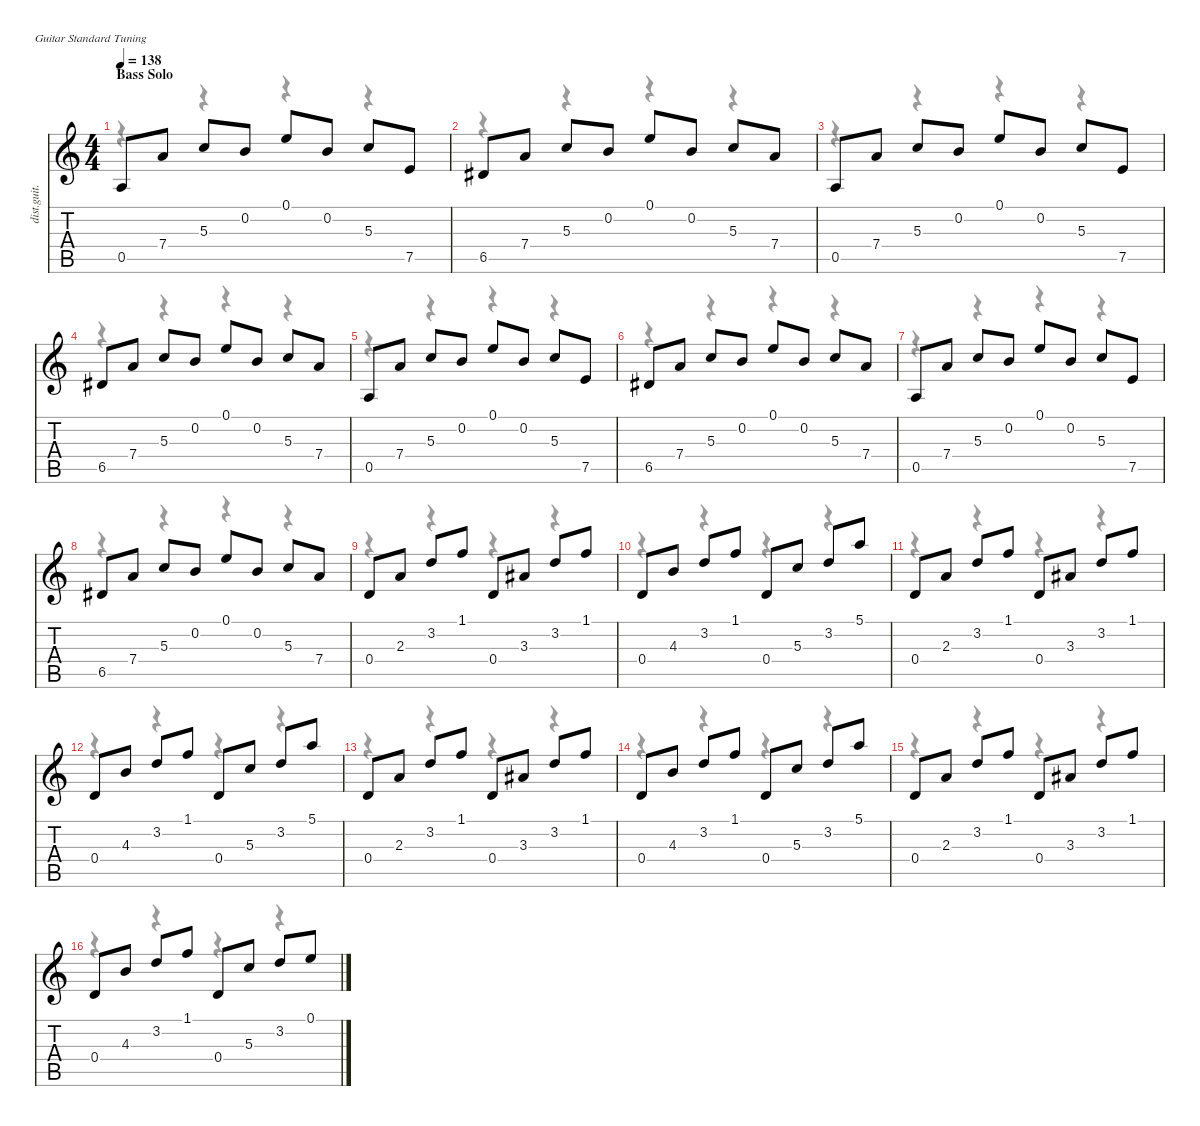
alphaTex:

\defaultSystemsLayout 4
\hideDynamics
\bracketExtendMode nobrackets
\track ("Kirk Hammett ( Lead )" "dist.guit.") {instrument distortionguitar}
\staff {score tabs}
\tuning (E4 B3 G3 D3 A2 E2)
\voice
\ts (4 4)
\section ("" "Bass Solo")
\tempo 138
\clef g2
\ks c
0.5.8{dy f} 7.4.8 5.3.8 0.2.8 0.1.8 0.2.8 5.3.8 7.5.8 |
6.5{acc #}.8 7.4.8 5.3.8 0.2.8 0.1.8 0.2.8 5.3.8 7.4.8 |
0.5.8 7.4.8 5.3.8 0.2.8 0.1.8 0.2.8 5.3.8 7.5.8 |
6.5{acc #}.8 7.4.8 5.3.8 0.2.8 0.1.8 0.2.8 5.3.8 7.4.8 |
0.5.8 7.4.8 5.3.8 0.2.8 0.1.8 0.2.8 5.3.8 7.5.8 |
6.5{acc #}.8 7.4.8 5.3.8 0.2.8 0.1.8 0.2.8 5.3.8 7.4.8 |
0.5.8 7.4.8 5.3.8 0.2.8 0.1.8 0.2.8 5.3.8 7.5.8 |
6.5{acc #}.8 7.4.8 5.3.8 0.2.8 0.1.8 0.2.8 5.3.8 7.4.8 |
0.4.8 2.3.8 3.2.8 1.1.8 0.4.8 3.3{acc #}.8 3.2.8 1.1.8 |
0.4.8 4.3.8 3.2.8 1.1.8 0.4.8 5.3.8 3.2.8 5.1.8 |
0.4.8 2.3.8 3.2.8 1.1.8 0.4.8 3.3{acc #}.8 3.2.8 1.1.8 |
0.4.8 4.3.8 3.2.8 1.1.8 0.4.8 5.3.8 3.2.8 5.1.8 |
0.4.8 2.3.8 3.2.8 1.1.8 0.4.8 3.3{acc #}.8 3.2.8 1.1.8 |
0.4.8 4.3.8 3.2.8 1.1.8 0.4.8 5.3.8 3.2.8 5.1.8 |
0.4.8 2.3.8 3.2.8 1.1.8 0.4.8 3.3{acc #}.8 3.2.8 1.1.8 |
0.4.8 4.3.8 3.2.8 1.1.8 0.4.8 5.3.8 3.2.8 0.1.8
\voice
\clef g2
\ottava regular
\simile none
\ks c
r.4{dy mf} r.4 r.4 r.4 |
r.4 r.4 r.4 r.4 |
r.4 r.4 r.4 r.4 |
r.4 r.4 r.4 r.4 |
r.4 r.4 r.4 r.4 |
r.4 r.4 r.4 r.4 |
r.4 r.4 r.4 r.4 |
r.4 r.4 r.4 r.4 |
r.4 r.4 r.4 r.4 |
r.4 r.4 r.4 r.4 |
r.4 r.4 r.4 r.4 |
r.4 r.4 r.4 r.4 |
r.4 r.4 r.4 r.4 |
r.4 r.4 r.4 r.4 |
r.4 r.4 r.4 r.4 |
r.4 r.4 r.4 r.4
